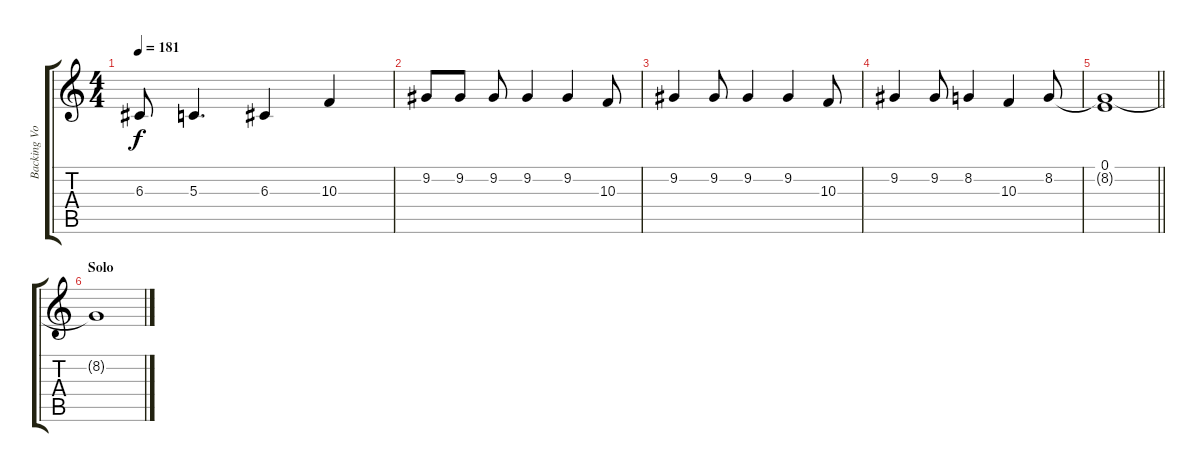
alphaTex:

\track ("Backing Voice" "Backing Vo") {instrument clarinet}
\staff {score tabs}
\tuning (E4 B3 G3 D3 A2 E2) {hide}
\ts (4 4)
\tempo 181
\clef g2
\ks c
6.3{t}.8{dy f} 5.3.4{d} 6.3.4 10.3.4 |
9.2.8 9.2.8 9.2.8 9.2.4 9.2.4 10.3.8 |
9.2.4 9.2.8 9.2.4 9.2.4 10.3.8 |
9.2.4 9.2.8 8.2.4 10.3.4 8.2.8 |
\barLineRight lightlight
(0.1 8.2{t}).1 |
\section ("" "Solo")
8.2{t}.1
